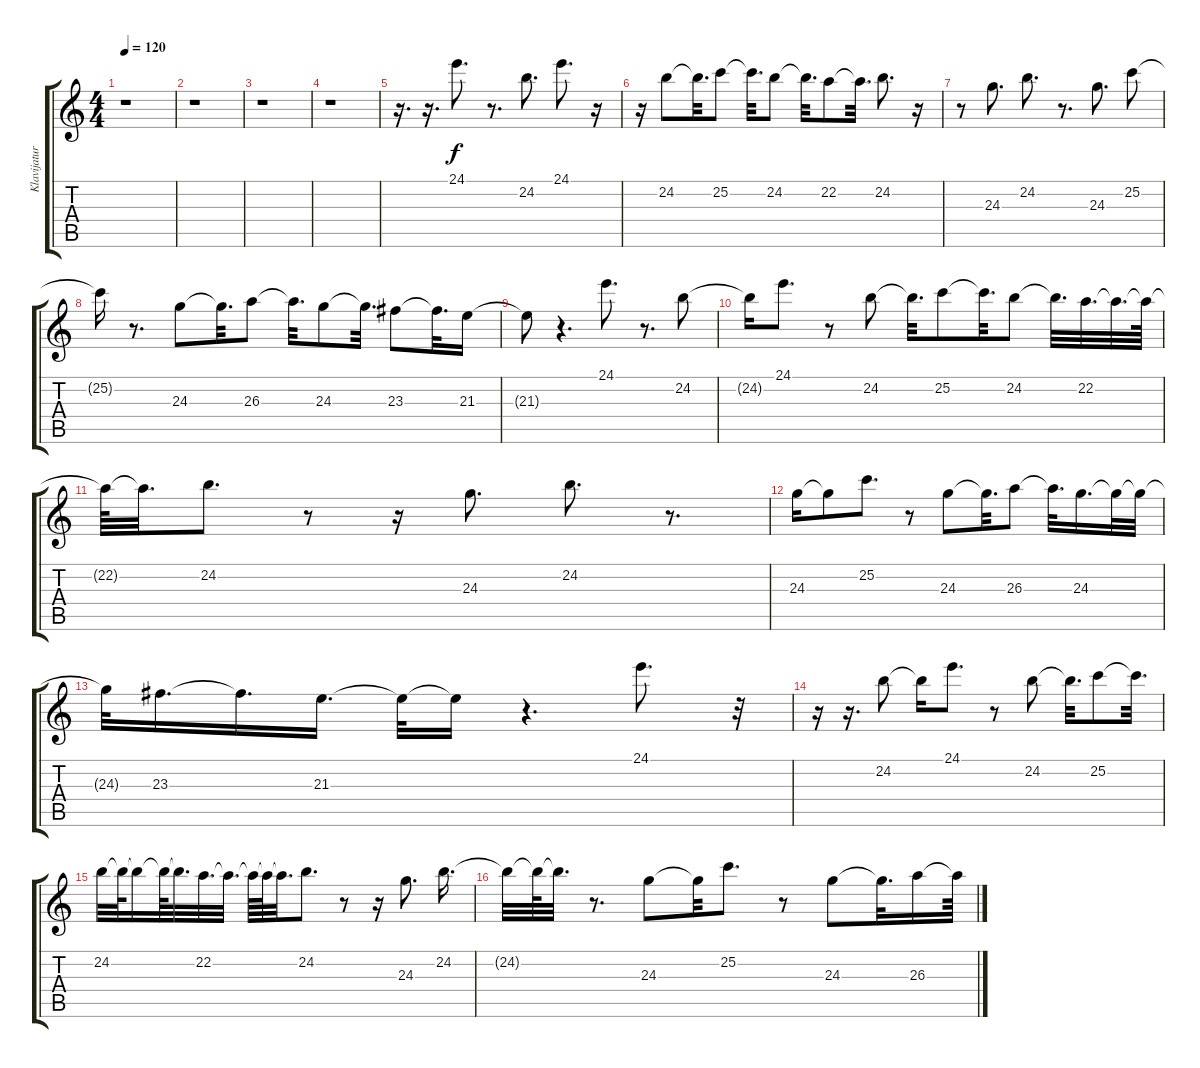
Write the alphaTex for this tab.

\track ("Klavijature I Vlado Pravdic" "Klavijatur") {instrument stringensemble1}
\staff {score tabs}
\tuning (E4 B3 G3 D3 A2 E2) {hide}
\ts (4 4)
\tempo 120
\clef g2
\ks c
r.1{dy f} |
r.1 |
r.1 |
r.1 |
r.16{d} r.16{d} 24.1.8{d volume 12} r.8{d} 24.2.8{d} 24.1.8{d} r.16 |
r.16 24.2.8 24.2{t}.32{d} 25.2.8 25.2{t}.32{d} 24.2.8 24.2{t}.32{d} 22.2.8 22.2{t}.32{d} 24.2.8{d} r.16 |
r.8 24.3.8{d} 24.2.8{d} r.8{d} 24.3.8{d} 25.2.8 |
25.2{t}.16 r.8{d} 24.3.8 24.3{t}.32{d} 26.3.8 26.3{t}.32{d} 24.3.8 24.3{t}.32{d} 23.3.8 23.3{t}.32{d} 21.3.16 |
21.3{t}.8 r.4{d} 24.1.8{d} r.8{d} 24.2.8 |
24.2{t}.16 24.1.8{d} r.8 24.2.8 24.2{t}.32{d} 25.2.8 25.2{t}.32{d} 24.2.8 24.2{t}.32{d} 22.2.32{d} 22.2{t}.32{d} 22.2{t}.64 |
22.2{t}.64 22.2{t}.32{d} 24.2.8{d} r.8 r.16 24.3.8{d} 24.2.8{d} r.8{d} |
24.3.16 24.3{t}.8 25.2.8{d} r.8 24.3.8 24.3{t}.32{d} 26.3.8 26.3{t}.32{d} 24.3.16{d} 24.3{t}.32 24.3{t}.32 |
24.3{t}.32 23.3.16{d} 23.3{t}.16{d} 21.3.16{d} 21.3{t}.32 21.3{t}.16 r.4{d} 24.1.8{d} r.32 |
r.16 r.16{d} 24.2.8 24.2{t}.16 24.1.8{d} r.8 24.2.8 24.2{t}.32{d} 25.2.8 25.2{t}.32{d} |
24.2.32 24.2{t}.64 24.2{t}.16 24.2{t}.64 24.2{t}.32{d} 22.2.32{d} 22.2{t}.32{d} 22.2{t}.64 22.2{t}.64 22.2{t}.32{d} 24.2.8{d} r.8 r.16 24.3.8{d} 24.2.16{d} |
24.2{t}.32 24.2{t}.64 24.2{t}.32{d} r.8{d} 24.3.8 24.3{t}.32 25.2.8{d} r.8 24.3.8 24.3{t}.32{d} 26.3.16 26.3{t}.64
